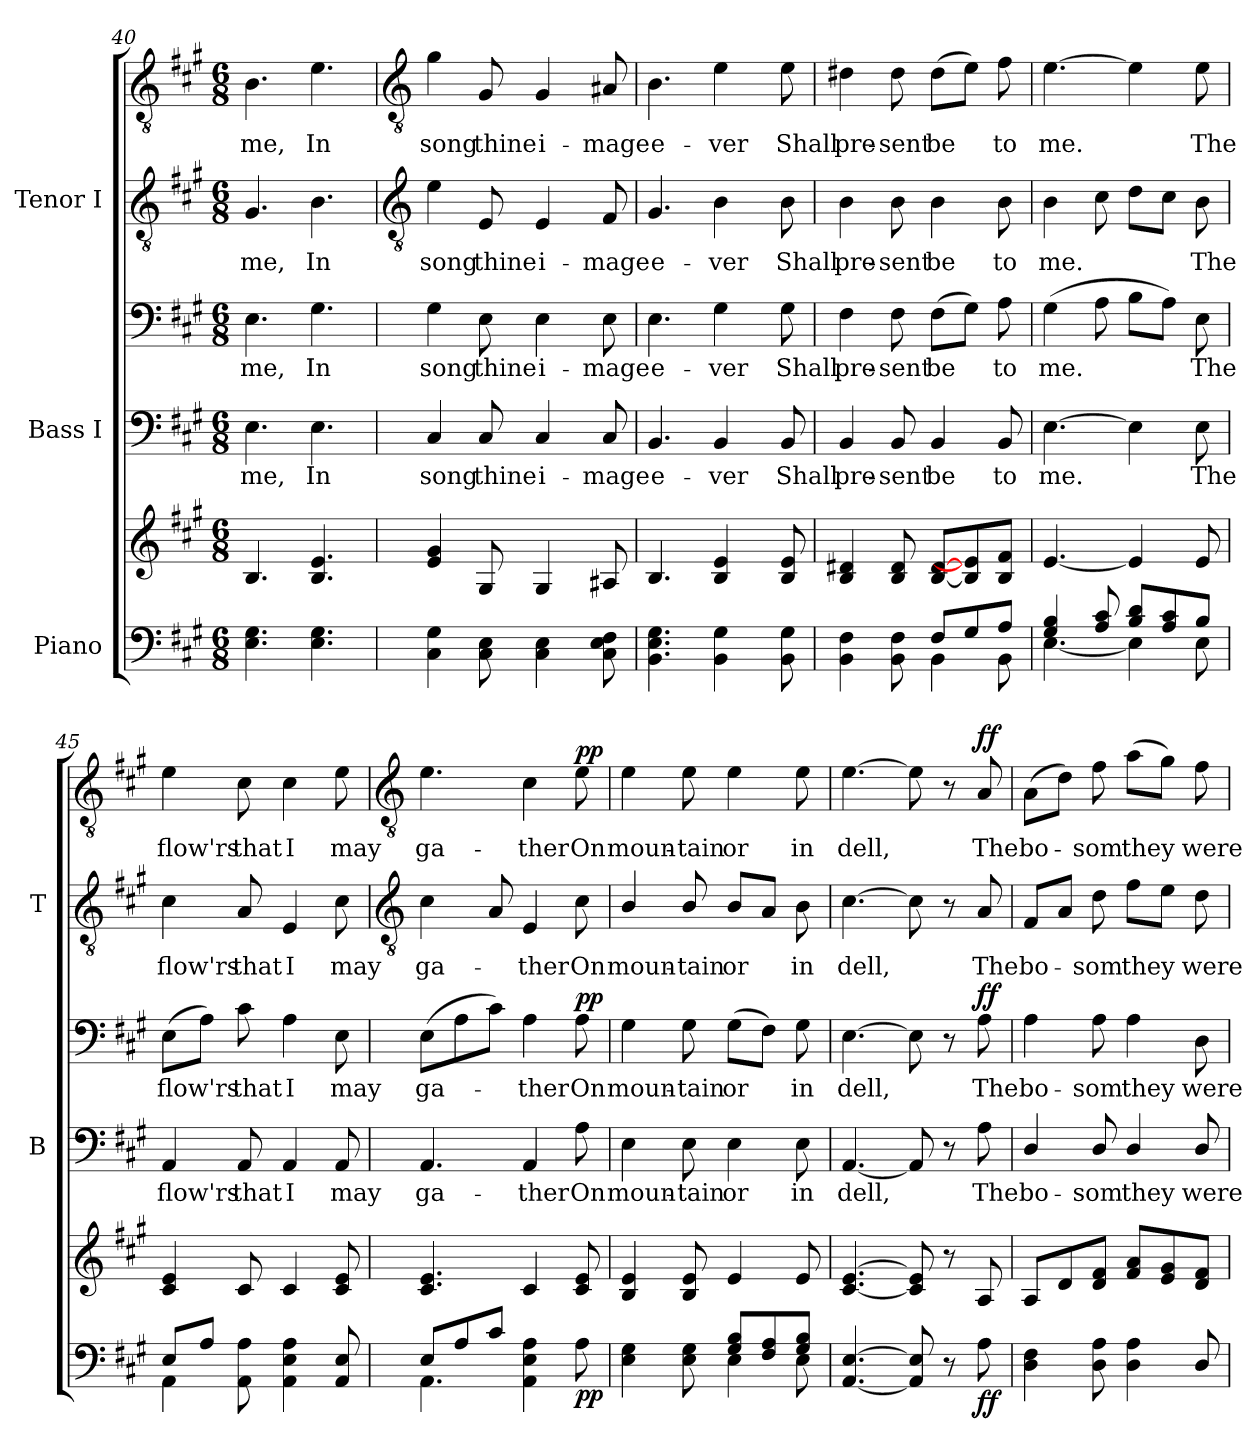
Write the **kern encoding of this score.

**kern	**kern	**dynam	**kern	**text	**kern	**text	**dynam	**kern	**text	**kern	**text	**dynam
*part3	*part3	*part3	*part2	*part2	*part2	*part2	*part2	*part1	*part1	*part1	*part1	*part1
*staff6	*staff5	*staff5/6	*staff4	*staff4	*staff3	*staff3	*staff3/4	*staff2	*staff2	*staff1	*staff1	*staff1/2
*I"Piano	*	*	*I"Bass I	*	*	*	*	*I"Tenor I	*	*	*	*
*	*	*	*I'B	*	*	*	*	*I'T	*	*	*	*
*clefF4	*clefG2	*	*clefF4	*	*clefF4	*	*	*clefGv2	*	*clefGv2	*	*
*k[f#c#g#]	*k[f#c#g#]	*	*k[f#c#g#]	*	*k[f#c#g#]	*	*	*k[f#c#g#]	*	*k[f#c#g#]	*	*
*A:	*A:	*	*A:	*	*A:	*	*	*A:	*	*A:	*	*
*M6/8	*M6/8	*	*M6/8	*	*M6/8	*	*	*M6/8	*	*M6/8	*	*
=40	=40	=40	=40	=40	=40	=40	=40	=40	=40	=40	=40	=40
*^	*	*	*	*	*	*	*	*	*	*	*	*
!	!	!	!	!	!LO:LY:b	!	!LO:LY:b	!	!	!LO:LY:b	!	!LO:LY:b	!
2.ryy	4.E\ 4.G#\	4.B	.	4.E	me,	4.E	me,	.	4.G#	me,	4.B	me,	.
!	!	!	!	!	!LO:LY:b	!	!LO:LY:b	!	!	!LO:LY:b	!	!LO:LY:b	!
.	4.E\ 4.G#\	4.B 4.e	.	4.E	In	4.G#	In	.	4.B	In	4.e	In	.
!!LO:LB:g=z
=41	=41	=41	=41	=41	=41	=41	=41	=41	=41	=41	=41	=41	=41
*	*	*	*	*	*	*	*	*	*clefGv2	*	*clefGv2	*	*
!	!	!	!	!	!LO:LY:b	!	!LO:LY:b	!	!	!LO:LY:b	!	!LO:LY:b	!
2ryy	4C#\ 4G#\	4e 4g#	.	4C#	song	4G#	song	.	4e	song	4g#	song	.
!	!	!	!	!	!LO:LY:b	!	!LO:LY:b	!	!	!LO:LY:b	!	!LO:LY:b	!
.	8C#\ 8E\	8G#	.	8C#	thine	8E	thine	.	8E	thine	8G#	thine	.
!	!	!	!	!	!LO:LY:b	!	!LO:LY:b	!	!	!LO:LY:b	!	!LO:LY:b	!
.	4C#\ 4E\	4G#	.	4C#	i-	4E	i-	.	4E	i-	4G#	i-	.
8ryy	.	.	.	.	.	.	.	.	.	.	.	.	.
!	!	!	!	!	!LO:LY:b	!	!LO:LY:b	!	!	!LO:LY:b	!	!LO:LY:b	!
8ryy	8C#\ 8E\ 8F#\	8A#X	.	8C#	-mage	8E	-mage	.	8F#	-mage	8A#X	-mage	.
=42	=42	=42	=42	=42	=42	=42	=42	=42	=42	=42	=42	=42	=42
!	!	!	!	!	!LO:LY:b	!	!LO:LY:b	!	!	!LO:LY:b	!	!LO:LY:b	!
2ryy	4.BB\ 4.E\ 4.G#\	4.B	.	4.BB	e-	4.E	e-	.	4.G#	e-	4.B	e-	.
!	!	!	!	!	!LO:LY:b	!	!LO:LY:b	!	!	!LO:LY:b	!	!LO:LY:b	!
.	4BB\ 4G#\	4B 4e	.	4BB	-ver	4G#	-ver	.	4B	-ver	4e	-ver	.
8ryy	.	.	.	.	.	.	.	.	.	.	.	.	.
!	!	!	!	!	!LO:LY:b	!	!LO:LY:b	!	!	!LO:LY:b	!	!LO:LY:b	!
8ryy	8BB\ 8G#\	8B 8e	.	8BB	Shall	8G#	Shall	.	8B	Shall	8e	Shall	.
=43	=43	=43	=43	=43	=43	=43	=43	=43	=43	=43	=43	=43	=43
!	!	!	!	!	!LO:LY:b	!	!LO:LY:b	!	!	!LO:LY:b	!	!LO:LY:b	!
4.ryy	4BB\ 4F#\	4B 4d#X	.	4BB	pre-	4F#	pre-	.	4B	pre-	4d#X	pre-	.
!	!	!	!	!	!LO:LY:b	!	!LO:LY:b	!	!	!LO:LY:b	!	!LO:LY:b	!
.	8BB\ 8F#\	8B 8d#	.	8BB	-sent	8F#	-sent	.	8B	-sent	8d#	-sent	.
!	!	!	!	!	!LO:LY:b	!	!LO:LY:b	!	!	!LO:LY:b	!	!LO:LY:b	!
8F#/L	4BB\	[8B [8d#L	.	4BB	be	(>8F#L	be	.	4B	be	(>8d#L	be	.
8G#/	.	8B] 8e]	.	.	.	8G#J)	.	.	.	.	8eJ)	.	.
!	!	!	!	!	!LO:LY:b	!	!LO:LY:b	!	!	!LO:LY:b	!	!LO:LY:b	!
8A/J	8BB\	8B 8f#J	.	8BB	to	8A	to	.	8B	to	8f#	to	.
=44	=44	=44	=44	=44	=44	=44	=44	=44	=44	=44	=44	=44	=44
!	!	!	!	!	!LO:LY:b	!	!LO:LY:b	!	!	!LO:LY:b	!	!LO:LY:b	!
4G#/ 4B/	[4.E\	[4.e	.	[4.E	me.	(>4G#	me.	.	4B	me.	[4.e	me.	.
8A/ 8c#/	.	.	.	.	.	8A	.	.	8c#	.	.	.	.
8B/ 8d/L	4E\]	4e]	.	4E]	.	8BL	.	.	8dL	.	4e]	.	.
8A/ 8c#/	.	.	.	.	.	8AJ)	.	.	8c#J	.	.	.	.
!	!	!	!LO:DY:b=2	!	!LO:LY:b	!	!LO:LY:b	!	!	!LO:LY:b	!	!LO:LY:b	!
!	!	!	!LO:DY:n=1:b	!	!	!	!	!LO:DY:b=2	!	!	!	!	!
!	!	!	!	!	!	!	!	!LO:DY:n=1:b	!	!	!	!	!LO:DY:b=2
!	!	!	!	!	!	!	!	!	!	!	!	!	!LO:DY:n=1:b
8B/J	8E\	8e	mf mf	8E	The	8E	The	mf mf	8B	The	8e	The	mf mf
=45	=45	=45	=45	=45	=45	=45	=45	=45	=45	=45	=45	=45	=45
!	!	!	!	!	!LO:LY:b	!	!LO:LY:b	!	!	!LO:LY:b	!	!LO:LY:b	!
8E/L	4AA\	4c# 4e	.	4AA	flow'rs	(>8EL	flow'rs	.	4c#	flow'rs	4e	flow'rs	.
8A/J	.	.	.	.	.	8AJ)	.	.	.	.	.	.	.
!	!	!	!	!	!LO:LY:b	!	!LO:LY:b	!	!	!LO:LY:b	!	!LO:LY:b	!
2ryy	8AA\ 8A\	8c#	.	8AA	that	8c#	that	.	8A	that	8c#	that	.
!	!	!	!	!	!LO:LY:b	!	!LO:LY:b	!	!	!LO:LY:b	!	!LO:LY:b	!
.	4AA\ 4E\ 4A\	4c#	.	4AA	I	4A	I	.	4E	I	4c#	I	.
!	!	!	!	!	!LO:LY:b	!	!LO:LY:b	!	!	!LO:LY:b	!	!LO:LY:b	!
.	8AA/ 8E/	8c# 8e	.	8AA	may	8E	may	.	8c#	may	8e	may	.
!!LO:LB:g=z
=46	=46	=46	=46	=46	=46	=46	=46	=46	=46	=46	=46	=46	=46
*	*	*	*	*	*	*	*	*	*clefGv2	*	*clefGv2	*	*
!	!	!	!	!	!LO:LY:b	!	!LO:LY:b	!	!	!LO:LY:b	!	!LO:LY:b	!
8E/L	4.AA\	4.c# 4.e	.	4.AA	ga-	(>8EL	ga-	.	4c#	ga-	4.e	ga-	.
8A/	.	.	.	.	.	8A	.	.	.	.	.	.	.
8c#/J	.	.	.	.	.	8c#J)	.	.	8A	.	.	.	.
!	!	!	!	!	!LO:LY:b	!	!LO:LY:b	!	!	!LO:LY:b	!	!LO:LY:b	!
4.ryy	4AA\ 4E\ 4A\	4c#	.	4AA	-ther	4A	ther	.	4E	ther	4c#	-ther	.
!	!	!	!LO:DY:b=2	!	!LO:LY:b	!	!LO:LY:b	!	!	!LO:LY:b	!	!LO:LY:b	!
!	!	!	!LO:DY:n=1:b	!	!	!	!	!LO:DY:b=2	!	!	!	!	!
!	!	!	!	!	!	!	!	!LO:DY:n=1:b	!	!	!	!	!LO:DY:b=2
!	!	!	!	!	!	!	!	!	!	!	!	!	!LO:DY:n=1:b
.	8A\	8c# 8e	p p	8A	On	8A	On	p p	8c#	On	8e	On	p p
=47	=47	=47	=47	=47	=47	=47	=47	=47	=47	=47	=47	=47	=47
!	!	!	!	!	!LO:LY:b	!	!LO:LY:b	!	!	!LO:LY:b	!	!LO:LY:b	!
4.ryy	4E\ 4G#\	4B 4e	.	4E	moun-	4G#\	moun-	.	4B/	moun-	4e	moun-	.
!	!	!	!	!	!LO:LY:b	!	!LO:LY:b	!	!	!LO:LY:b	!	!LO:LY:b	!
.	8E\ 8G#\	8B 8e	.	8E	-tain	8G#\	-tain	.	8B/	-tain	8e	-tain	.
!	!	!	!	!	!LO:LY:b	!	!LO:LY:b	!	!	!LO:LY:b	!	!LO:LY:b	!
8G#/ 8B/L	4E\	4e	.	4E	or	(>8G#L	or	.	8BL	or	4e	or	.
8F#/ 8A/	.	.	.	.	.	8F#J)	.	.	8AJ	.	.	.	.
!	!	!	!	!	!LO:LY:b	!	!LO:LY:b	!	!	!LO:LY:b	!	!LO:LY:b	!
8G#/ 8B/J	8E\	8e	.	8E	in	8G#	in	.	8B	in	8e	in	.
=48	=48	=48	=48	=48	=48	=48	=48	=48	=48	=48	=48	=48	=48
!	!	!	!	!	!LO:LY:b	!	!LO:LY:b	!	!	!LO:LY:b	!	!LO:LY:b	!
2ryy	[4.AA/ [4.E/	[4.c# [4.e	.	[4.AA	dell,	[4.E	dell,	.	[4.c#	dell,	[4.e	dell,	.
.	8AA/] 8E/]	8c#] 8e]	.	8AA]	.	8E]	.	.	8c#]	.	8e]	.	.
8ryy	8r	8r	.	8r	.	8r	.	.	8r	.	8r	.	.
!	!	!	!LO:DY:b=2	!	!LO:LY:b	!	!LO:LY:b	!	!	!LO:LY:b	!	!LO:LY:b	!
!	!	!	!LO:DY:n=1:b	!	!	!	!	!LO:DY:b=2	!	!	!	!	!
!	!	!	!	!	!	!	!	!LO:DY:n=1:b	!	!	!	!	!LO:DY:b=2
!	!	!	!	!	!	!	!	!	!	!	!	!	!LO:DY:n=1:b
8ryy	8A\	8A	f f	8A	The	8A	The	f f	8A	The	8A	The	f f
=49	=49	=49	=49	=49	=49	=49	=49	=49	=49	=49	=49	=49	=49
!	!	!	!	!	!LO:LY:b	!	!LO:LY:b	!	!	!LO:LY:b	!	!LO:LY:b	!
2ryy	4D\ 4F#\	8AL	.	4D/	bo-	4A	bo-	.	8F#L	bo-	(>8AL	bo-	.
.	.	8d	.	.	.	.	.	.	8AJ	.	8dJ)	.	.
!	!	!	!	!	!LO:LY:b	!	!LO:LY:b	!	!	!LO:LY:b	!	!LO:LY:b	!
.	8D\ 8A\	8d 8f#J	.	8D/	-som	8A	-som	.	8d	som	8f#	som	.
!	!	!	!	!	!LO:LY:b	!	!LO:LY:b	!	!	!LO:LY:b	!	!LO:LY:b	!
.	4D\ 4A\	8f# 8aL	.	4D/	they	4A	they	.	8f#L	they	(>8aL	they	.
8ryy	.	8e 8g#	.	.	.	.	.	.	8eJ	.	8g#J)	.	.
!	!	!	!	!	!LO:LY:b	!	!LO:LY:b	!	!	!LO:LY:b	!	!LO:LY:b	!
8ryy	8D/	8d 8f#J	.	8D/	were	8D	were	.	8d	were	8f#	were	.
*v	*v	*	*	*	*	*	*	*	*	*	*	*	*
=	=	=	=	=	=	=	=	=	=	=	=	=
*-	*-	*-	*-	*-	*-	*-	*-	*-	*-	*-	*-	*-
